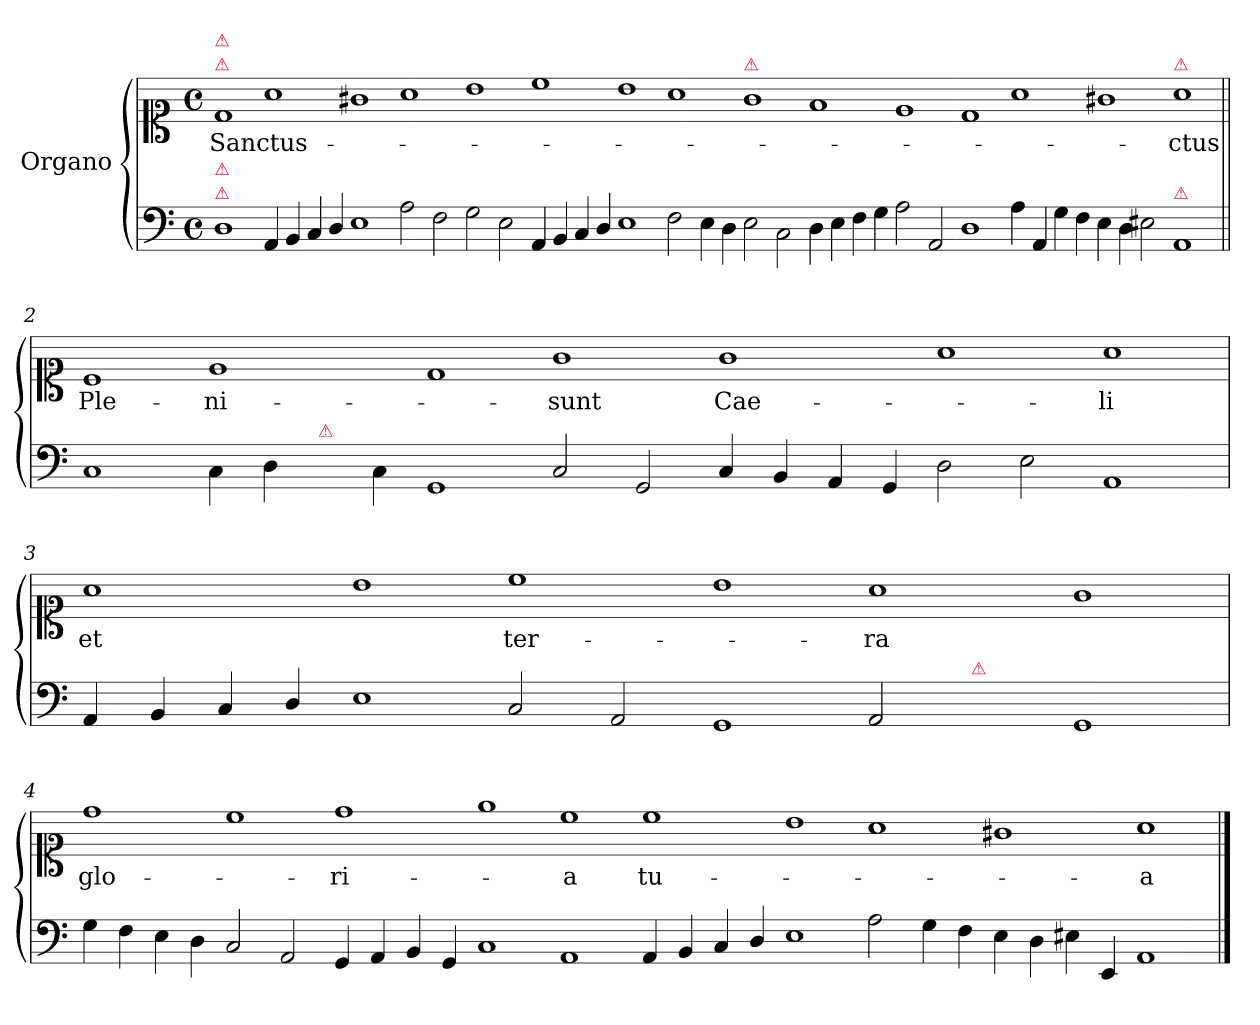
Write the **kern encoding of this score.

**kern	**kern	**text
*part2	*part1	*part1
*staff2	*staff1	*staff1
*I"Organo	*I"Organo	*
*clefF4	*clefC1	*
*k[]	*k[]	*
*M4/4	*M4/4	*
*met(c)	*met(c)	*
*MM400	*MM400	*
=1	=1	=1
!	!LO:TX:a:color=crimson:t=⚠	!
!	!LO:TX:a:color=crimson:t=⚠	!
!LO:TX:a:color=crimson:t=⚠	!	!
!LO:TX:a:color=crimson:t=⚠	!	!
1D	1d	Sanctus-
4AA/	1a	.
4BB/	.	.
4C/	.	.
4D/	.	.
1E	1g#X	.
2A\	1a	.
2F\	.	.
2G\	1b	.
2E\	.	.
4AA/	1cc	.
4BB/	.	.
4C/	.	.
4D/	.	.
1E	1b	.
2F\	1a	.
4E\	.	.
4D\	.	.
!	!LO:TX:a:color=crimson:t=⚠	!
2E\	1g#	.
2C\	.	.
4D\	1f	.
4E\	.	.
4F\	.	.
4G\	.	.
2A\	1e	.
2AA/	.	.
1D	1d	.
4A\	1a	.
4AA/	.	.
4G\	.	.
4F\	.	.
4E\	1g#X	.
4D\	.	.
2E#X\	.	.
!	!LO:TX:a:color=crimson:t=⚠	!
!LO:TX:a:color=crimson:t=⚠	!	!
1AA	1a	-ctus
=2||	=2||	=2||
1C	1c	Ple-
4C\	1e	-ni-
4D\	.	.
!LO:TX:a:color=crimson:t=⚠	!	!
4E\yy	.	.
4C\	.	.
1GG	1d	.
2C/	1g	-sunt
2GG/	.	.
4C/	1g	Cae-
4BB/	.	.
4AA/	.	.
4GG/	.	.
2D\	1a	.
2E\	.	.
1AA	1a	-li
=3	=3	=3
4AA/	1a	et
4BB/	.	.
4C/	.	.
4D/	.	.
1E	1b	.
2C/	1cc	ter-
2AA/	.	.
1GG	1b	.
2AA/	1a	-ra
!LO:TX:a:color=crimson:t=⚠	!	!
2D/yy	.	.
1GG	1g	.
=4	=4	=4
4G\	1dd	glo-
4F\	.	.
4E\	.	.
4D\	.	.
2C/	1cc	.
2AA/	.	.
4GG/	1dd	-ri-
4AA/	.	.
4BB/	.	.
4GG/	.	.
1C	1ee	.
1AA	1cc	-a
4AA/	1cc	tu-
4BB/	.	.
4C/	.	.
4D/	.	.
1E	1b	.
2A\	1a	.
4G\	.	.
4F\	.	.
4E\	1g#X	.
4D\	.	.
4E#X\	.	.
4EE/	.	.
1AA	1a	-a
==	==	==
*-	*-	*-
